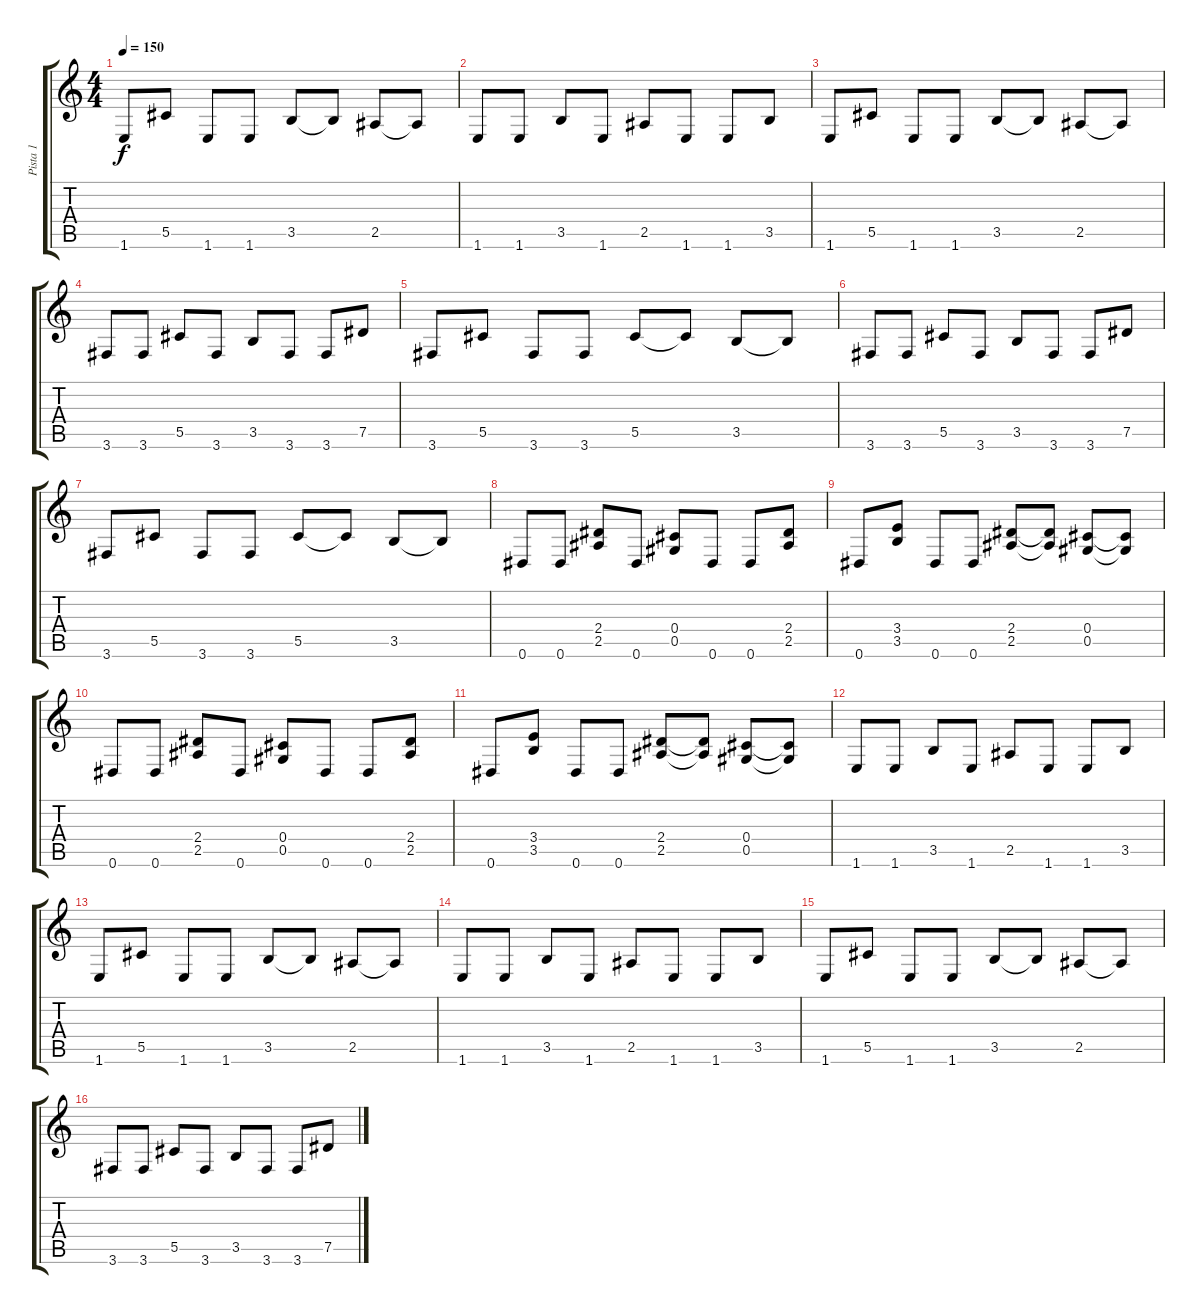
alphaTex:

\track ("Pista 1" "Pista 1") {instrument distortionguitar}
\staff {score tabs}
\tuning (Eb4 Bb3 Gb3 Db3 Ab2 Eb2) {hide}
\ts (4 4)
\tempo 150
\clef g2
\ks c
1.6.8{dy f} 5.5.8 1.6.8 1.6.8 3.5.8 3.5{t}.8 2.5.8 2.5{t}.8 |
1.6.8 1.6.8 3.5.8 1.6.8 2.5.8 1.6.8 1.6.8 3.5.8 |
1.6.8 5.5.8 1.6.8 1.6.8 3.5.8 3.5{t}.8 2.5.8 2.5{t}.8 |
3.6.8 3.6.8 5.5.8 3.6.8 3.5.8 3.6.8 3.6.8 7.5.8 |
3.6.8 5.5.8 3.6.8 3.6.8 5.5.8 5.5{t}.8 3.5.8 3.5{t}.8 |
3.6.8 3.6.8 5.5.8 3.6.8 3.5.8 3.6.8 3.6.8 7.5.8 |
3.6.8 5.5.8 3.6.8 3.6.8 5.5.8 5.5{t}.8 3.5.8 3.5{t}.8 |
0.6.8 0.6.8 (2.4 2.5).8 0.6.8 (0.4 0.5).8 0.6.8 0.6.8 (2.4 2.5).8 |
0.6.8 (3.4 3.5).8 0.6.8 0.6.8 (2.4 2.5).8 (2.4{t} 2.5{t}).8 (0.4 0.5).8 (0.4{t} 0.5{t}).8 |
0.6.8 0.6.8 (2.4 2.5).8 0.6.8 (0.4 0.5).8 0.6.8 0.6.8 (2.4 2.5).8 |
0.6.8 (3.4 3.5).8 0.6.8 0.6.8 (2.4 2.5).8 (2.4{t} 2.5{t}).8 (0.4 0.5).8 (0.4{t} 0.5{t}).8 |
1.6.8 1.6.8 3.5.8 1.6.8 2.5.8 1.6.8 1.6.8 3.5.8 |
1.6.8 5.5.8 1.6.8 1.6.8 3.5.8 3.5{t}.8 2.5.8 2.5{t}.8 |
1.6.8 1.6.8 3.5.8 1.6.8 2.5.8 1.6.8 1.6.8 3.5.8 |
1.6.8 5.5.8 1.6.8 1.6.8 3.5.8 3.5{t}.8 2.5.8 2.5{t}.8 |
3.6.8 3.6.8 5.5.8 3.6.8 3.5.8 3.6.8 3.6.8 7.5.8
